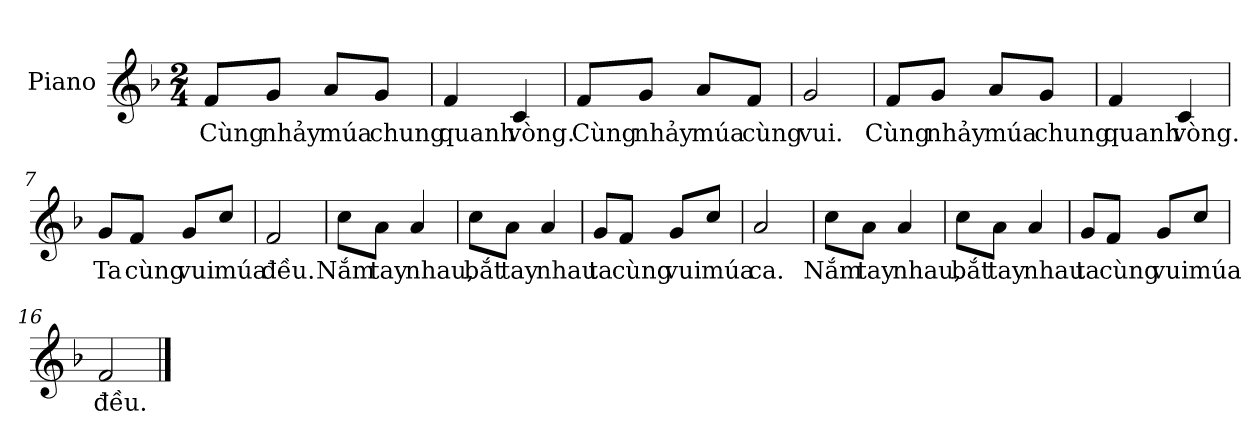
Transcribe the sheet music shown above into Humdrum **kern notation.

**kern	**text
*part1	*part1
*staff1	*staff1
*I"Piano	*
*I'Pno.	*
*clefG2	*
*k[b-]	*
*M2/4	*
=1	=1
8f/L	Cùng
8g/J	nhảy
8a/L	múa
8g/J	chung
=2	=2
4f/	quanh
4c/	vòng.
=3	=3
8f/L	Cùng
8g/J	nhảy
8a/L	múa
8f/J	cùng
=4	=4
2g/	vui.
=5	=5
8f/L	Cùng
8g/J	nhảy
8a/L	múa
8g/J	chung
!!LO:LB:g=z
=6	=6
4f/	quanh
4c/	vòng.
=7	=7
8g/L	Ta
8f/J	cùng
8g/L	vui
8cc/J	múa
=8	=8
2f/	đều.
=9	=9
8cc\L	Nắm
8a\J	tay
4a/	nhau,
=10	=10
8cc\L	bắt
8a\J	tay
4a/	nhau
=11	=11
8g/L	ta
8f/J	cùng
8g/L	vui
8cc/J	múa
=12	=12
2a/	ca.
!!LO:LB:g=z
=13	=13
8cc\L	Nắm
8a\J	tay
4a/	nhau,
=14	=14
8cc\L	bắt
8a\J	tay
4a/	nhau
=15	=15
8g/L	ta
8f/J	cùng
8g/L	vui
8cc/J	múa
=16	=16
2f/	đều.
==	==
*-	*-
